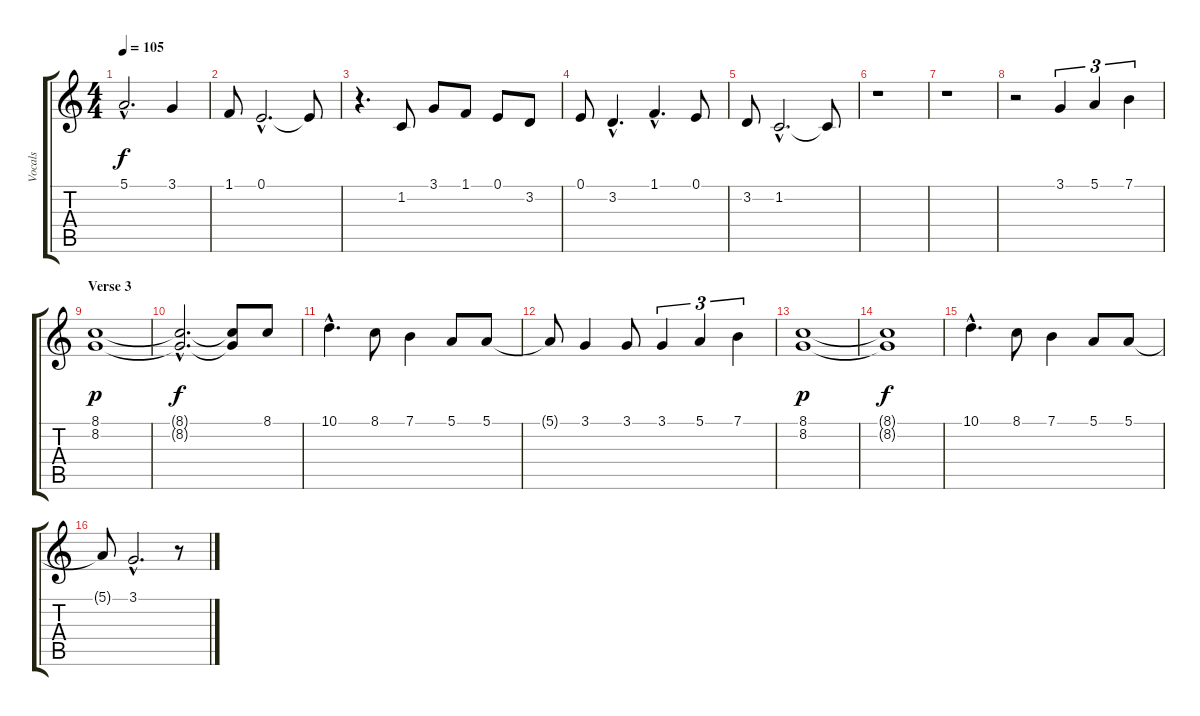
\track ("Vocals" "Vocals") {instrument tenorsax}
\staff {score tabs}
\tuning (E4 B3 G3 D3 A2 E2) {hide}
\ts (4 4)
\tempo 105
\clef g2
\ks c
5.1{hac}.2{d dy f} 3.1.4 |
1.1.8 0.1{hac}.2{d} 0.1{t}.8 |
r.4{d} 1.2.8 3.1.8 1.1.8 0.1.8 3.2.8 |
0.1.8 3.2{hac}.4{d} 1.1{hac}.4{d} 0.1.8 |
3.2.8 1.2{hac}.2{d} 1.2{t}.8 |
r.1 |
r.1 |
r.2 3.1.4{tu (3 2)} 5.1.4{tu (3 2)} 7.1.4{tu (3 2)} |
\section ("" "Verse 3")
(8.1 8.2).1{dy p} |
(8.1{hac t} 8.2{hac t}).2{d dy f} (8.1{t} 8.2{t}).8 8.1.8 |
10.1{hac}.4{d} 8.1.8 7.1.4 5.1.8 5.1.8 |
5.1{t}.8 3.1.4 3.1.8 3.1.4{tu (3 2)} 5.1.4{tu (3 2)} 7.1.4{tu (3 2)} |
(8.1 8.2).1{dy p} |
(8.1{t} 8.2{t}).1{dy f} |
10.1{hac}.4{d} 8.1.8 7.1.4 5.1.8 5.1.8 |
5.1{t}.8 3.1{hac}.2{d} r.8
